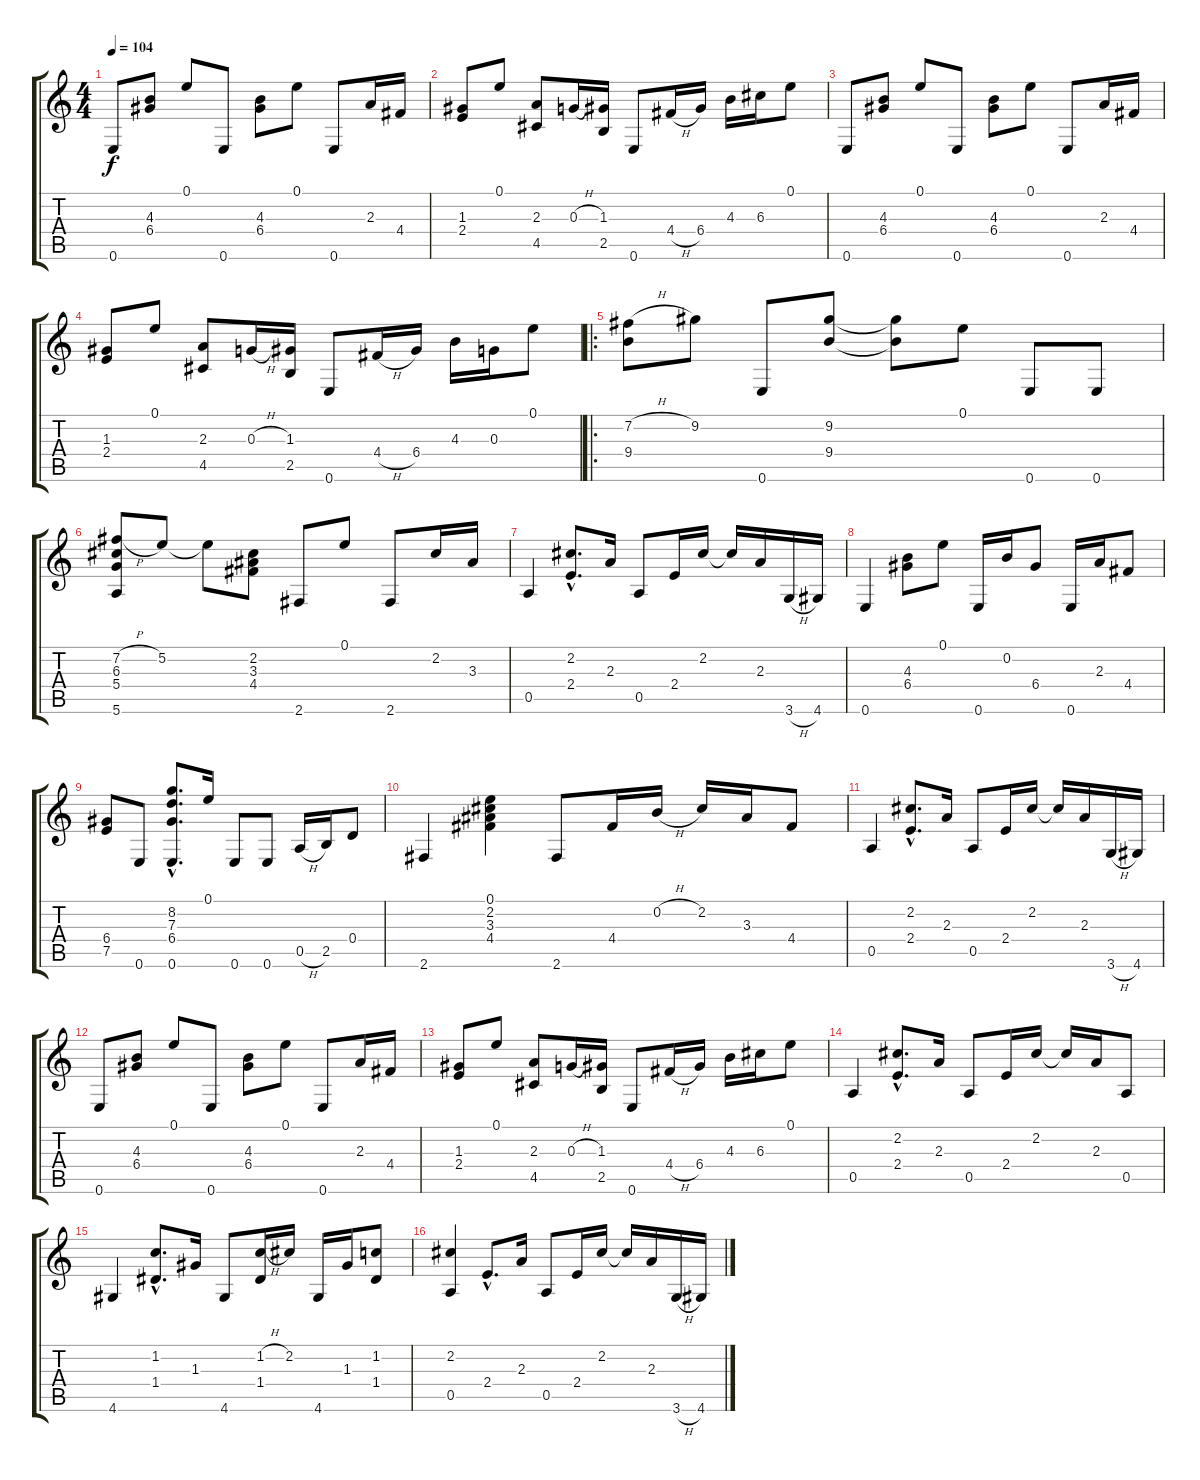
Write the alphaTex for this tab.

\track "" {instrument acousticguitarnylon}
\staff {score tabs}
\tuning (E4 B3 G3 D3 A2 E2) {hide}
\ts (4 4)
\tempo 104
\clef g2
\ks c
0.6.8{dy f instrument acousticguitarnylon} (4.3 6.4).8 0.1.8 0.6.8 (4.3 6.4).8 0.1.8 0.6.8 2.3.16 4.4.16 |
(1.3 2.4).8 0.1.8 (2.3 4.5).8 0.3{h}.16 (1.3 2.5).16 0.6.8 4.4{h}.16 6.4.16 4.3.16 6.3.16 0.1.8 |
0.6.8 (4.3 6.4).8 0.1.8 0.6.8 (4.3 6.4).8 0.1.8 0.6.8 2.3.16 4.4.16 |
(1.3 2.4).8 0.1.8 (2.3 4.5).8 0.3{h}.16 (1.3 2.5).16 0.6.8 4.4{h}.16 6.4.16 4.3.16 0.3.16 0.1.8 |
\ro
(7.2{h} 9.4).8 9.2.8 0.6.8 (9.2 9.4).8 (9.2{t} 9.4{t}).8 0.1.8 0.6.8 0.6.8 |
(7.2{h} 6.3 5.4 5.6).8 5.2.8 5.2{t}.8 (2.2 3.3 4.4).8 2.6.8 0.1.8 2.6.8 2.2.16 3.3.16 |
0.5.4 (2.2{hac} 2.4{hac}).8{d} 2.3.16 0.5.8 2.4.16 2.2.16 2.2{t}.16 2.3.16 3.6{h}.16 4.6.16 |
0.6.4 (4.3 6.4).8 0.1.8 0.6.16 0.2.16 6.4.8 0.6.16 2.3.16 4.4.8 |
(6.4 7.5).8 0.6.8 (8.2{hac} 7.3{hac} 6.4{hac} 0.6{hac}).8{d} 0.1.16 0.6.8 0.6.8 0.5{h}.16 2.5.16 0.4.8 |
2.6.4 (0.1 2.2 3.3 4.4).4 2.6.8 4.4.16 0.2{h}.16 2.2.16 3.3.16 4.4.8 |
0.5.4 (2.2{hac} 2.4{hac}).8{d} 2.3.16 0.5.8 2.4.16 2.2.16 2.2{t}.16 2.3.16 3.6{h}.16 4.6.16 |
0.6.8 (4.3 6.4).8 0.1.8 0.6.8 (4.3 6.4).8 0.1.8 0.6.8 2.3.16 4.4.16 |
(1.3 2.4).8 0.1.8 (2.3 4.5).8 0.3{h}.16 (1.3 2.5).16 0.6.8 4.4{h}.16 6.4.16 4.3.16 6.3.16 0.1.8 |
0.5.4 (2.2{hac} 2.4{hac}).8{d} 2.3.16 0.5.8 2.4.16 2.2.16 2.2{t}.16 2.3.16 0.5.8 |
4.6.4 (1.2{hac} 1.4{hac}).8{d} 1.3.16 4.6.8 (1.2{h} 1.4).16 2.2.16 4.6.16 1.3.16 (1.2 1.4).8 |
(2.2 0.5).4 2.4{hac}.8{d} 2.3.16 0.5.8 2.4.16 2.2.16 2.2{t}.16 2.3.16 3.6{h}.16 4.6.16
